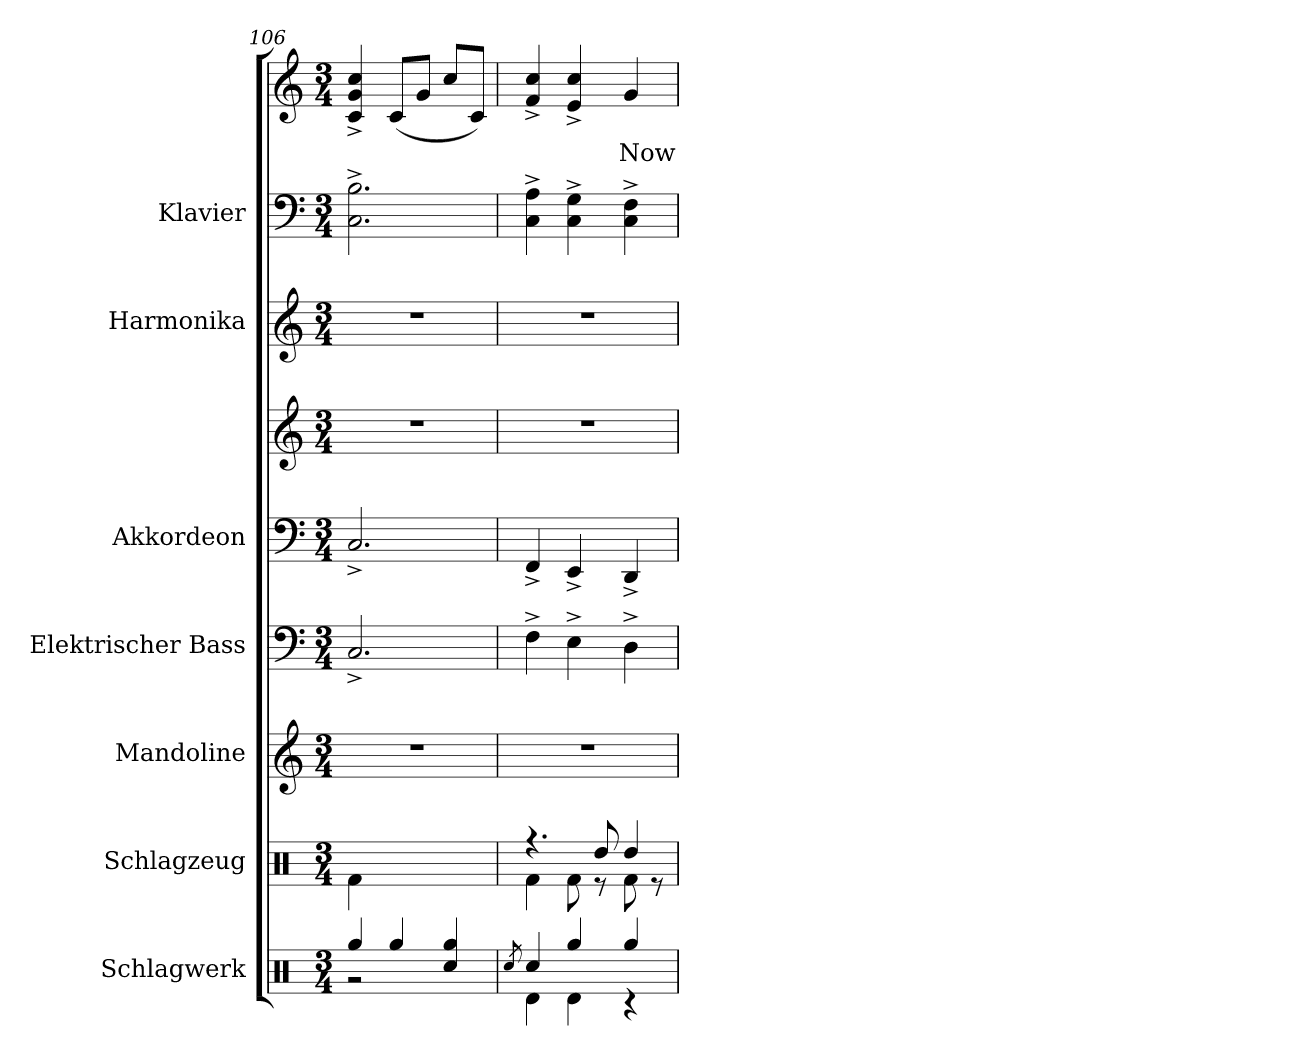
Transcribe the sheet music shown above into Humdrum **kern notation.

**kern	**kern	**kern	**kern	**kern	**kern	**kern	**kern	**kern	**text
*part7	*part6	*part5	*part4	*part3	*part3	*part2	*part1	*part1	*part1
*staff9	*staff8	*staff7	*staff6	*staff5	*staff4	*staff3	*staff2	*staff1	*staff1
*I"Schlagwerk	*I"Schlagzeug	*I"Mandoline	*I"Elektrischer Bass	*I"Akkordeon	*	*I"Harmonika	*I"Klavier	*	*
*I'Schlw.	*I'Schlgz.	*I'Mand.	*I'E-B.	*I'Akk.	*	*	*I'Klav.	*	*
*clefX	*clefX	*clefG2	*clefF4	*clefF4	*clefG2	*clefG2	*clefF4	*clefG2	*
*	*	*	*ITrd7c12	*	*	*	*	*	*
*k[]	*k[]	*k[]	*k[]	*k[]	*k[]	*k[]	*k[]	*k[]	*
*M3/4	*M3/4	*M3/4	*M3/4	*M3/4	*M3/4	*M3/4	*M3/4	*M3/4	*
=106	=106	=106	=106	=106	=106	=106	=106	=106	=106
*^	*^	*	*	*	*	*	*	*	*
4Rgg/	2r	2.ryy	4Rf\	2.r	2.CC^/	2.C^/	2.r	2.r	2.C\^ 2.B\^	4c/^ 4g/^ 4cc/^	.
4Rgg/	.	.	2ryy	.	.	.	.	.	.	(8c/L	.
.	.	.	.	.	.	.	.	.	.	8g/J	.
4Rgg/	4Rcc/	.	.	.	.	.	.	.	.	8cc/L	.
.	.	.	.	.	.	.	.	.	.	8c/J)	.
=107	=107	=107	=107	=107	=107	=107	=107	=107	=107	=107	=107
8qRcc/	.	.	.	.	.	.	.	.	.	.	.
4Rcc/	4Rd\	4.r	4Rf\	2.r	4FF^\	4FF^/	2.r	2.r	4C\^ 4A\^	4f/^ 4cc/^	.
4Rgg/	4Rd\	.	8Rf\	.	4EE^\	4EE^/	.	.	4C\^ 4G\^	4e/^ 4cc/^	.
.	.	8Rdd/	8r	.	.	.	.	.	.	.	.
!	!	!	!	!	!	!	!	!	!	!	!LO:LY:b
4Rgg/	4r	4Rdd/	8Rf\	.	4DD^\	4DD^/	.	.	4C\^ 4F\^	4g/	Now
.	.	.	8r	.	.	.	.	.	.	.	.
*v	*v	*	*	*	*	*	*	*	*	*	*
*	*v	*v	*	*	*	*	*	*	*	*
=	=	=	=	=	=	=	=	=	=
*-	*-	*-	*-	*-	*-	*-	*-	*-	*-
